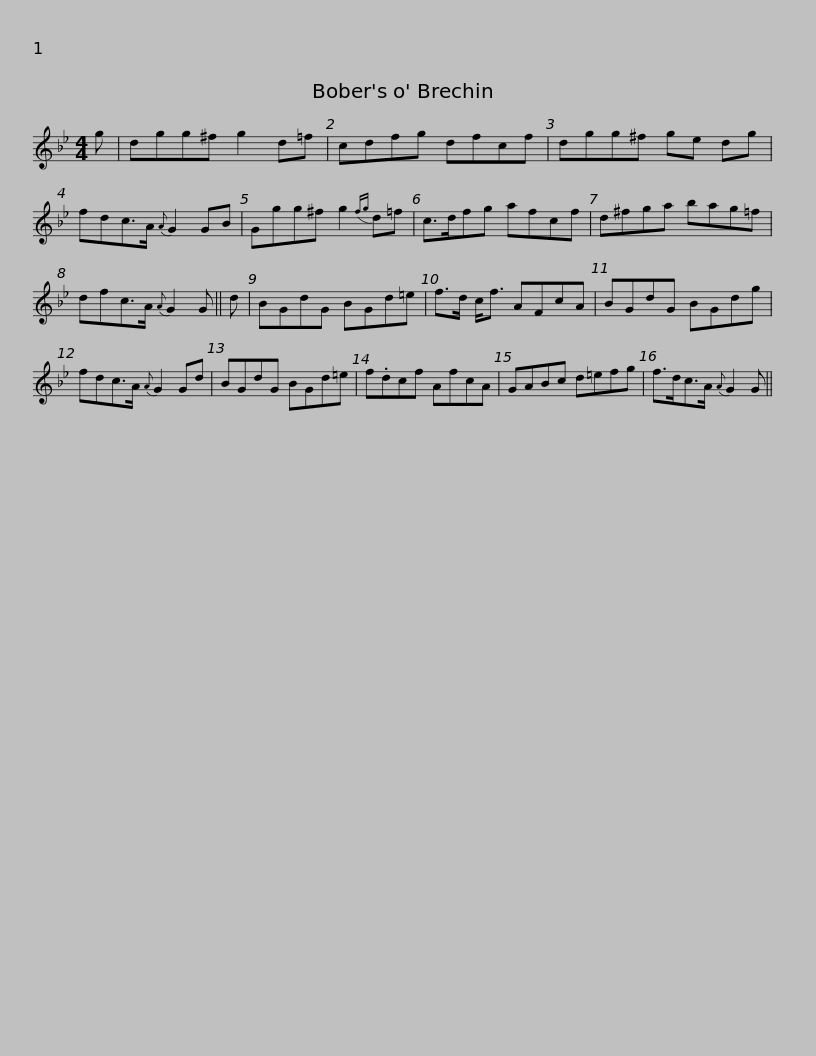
X:1
L:1/8
M:4/4
I:linebreak $
K:Gmin
V:1 treble
V:1
 g | dgg^f g2 d=f | cdfg dfcf | dgg^f ge dg | fdc>A{A} G2 GB | %5
 Ggg^f g2{fg} d=f |$ c>dfg afcf | d^fga bag=f | dfc>A{A} G2 G || d | %10
 BGdG BGd=e |$ f>d c<f AFcA | BGdG BGdg | fdc>A{A} G2 Gd | BGdG BGd=e | %15
 f.dcf AfcA |$ GABc d=efg | f>dc>A{A} G2 G || %18
